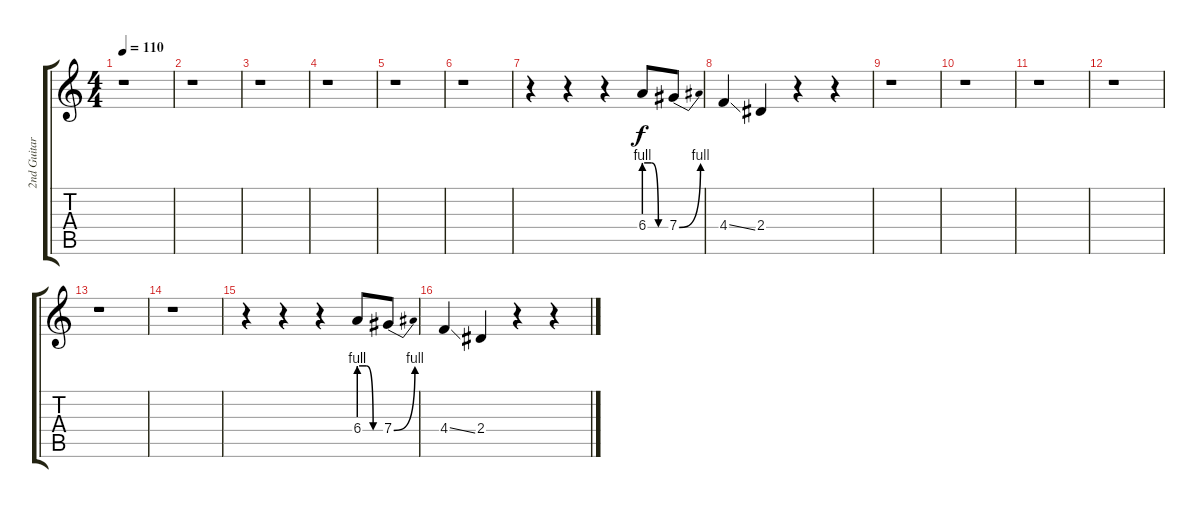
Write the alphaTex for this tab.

\track ("2nd Guitar" "2nd Guitar") {instrument distortionguitar}
\staff {score tabs}
\tuning (Eb4 Bb3 Gb3 Db3 Ab2 Eb2) {hide}
\ts (4 4)
\tempo 110
\clef g2
\ks c
r.1{dy f instrument distortionguitar} |
r.1 |
r.1 |
r.1 |
r.1 |
r.1 |
r.4 r.4 r.4 6.4{be (custom 0 4 20 4 40 0 60 0)}.8 7.4{be (bend 0 0 60 4)}.8 |
4.4{ss}.4 2.4.4 r.4 r.4 |
r.1 |
r.1 |
r.1 |
r.1 |
r.1 |
r.1 |
r.4 r.4 r.4 6.4{be (custom 0 4 20 4 40 0 60 0)}.8 7.4{be (bend 0 0 60 4)}.8 |
4.4{ss}.4 2.4.4 r.4 r.4
